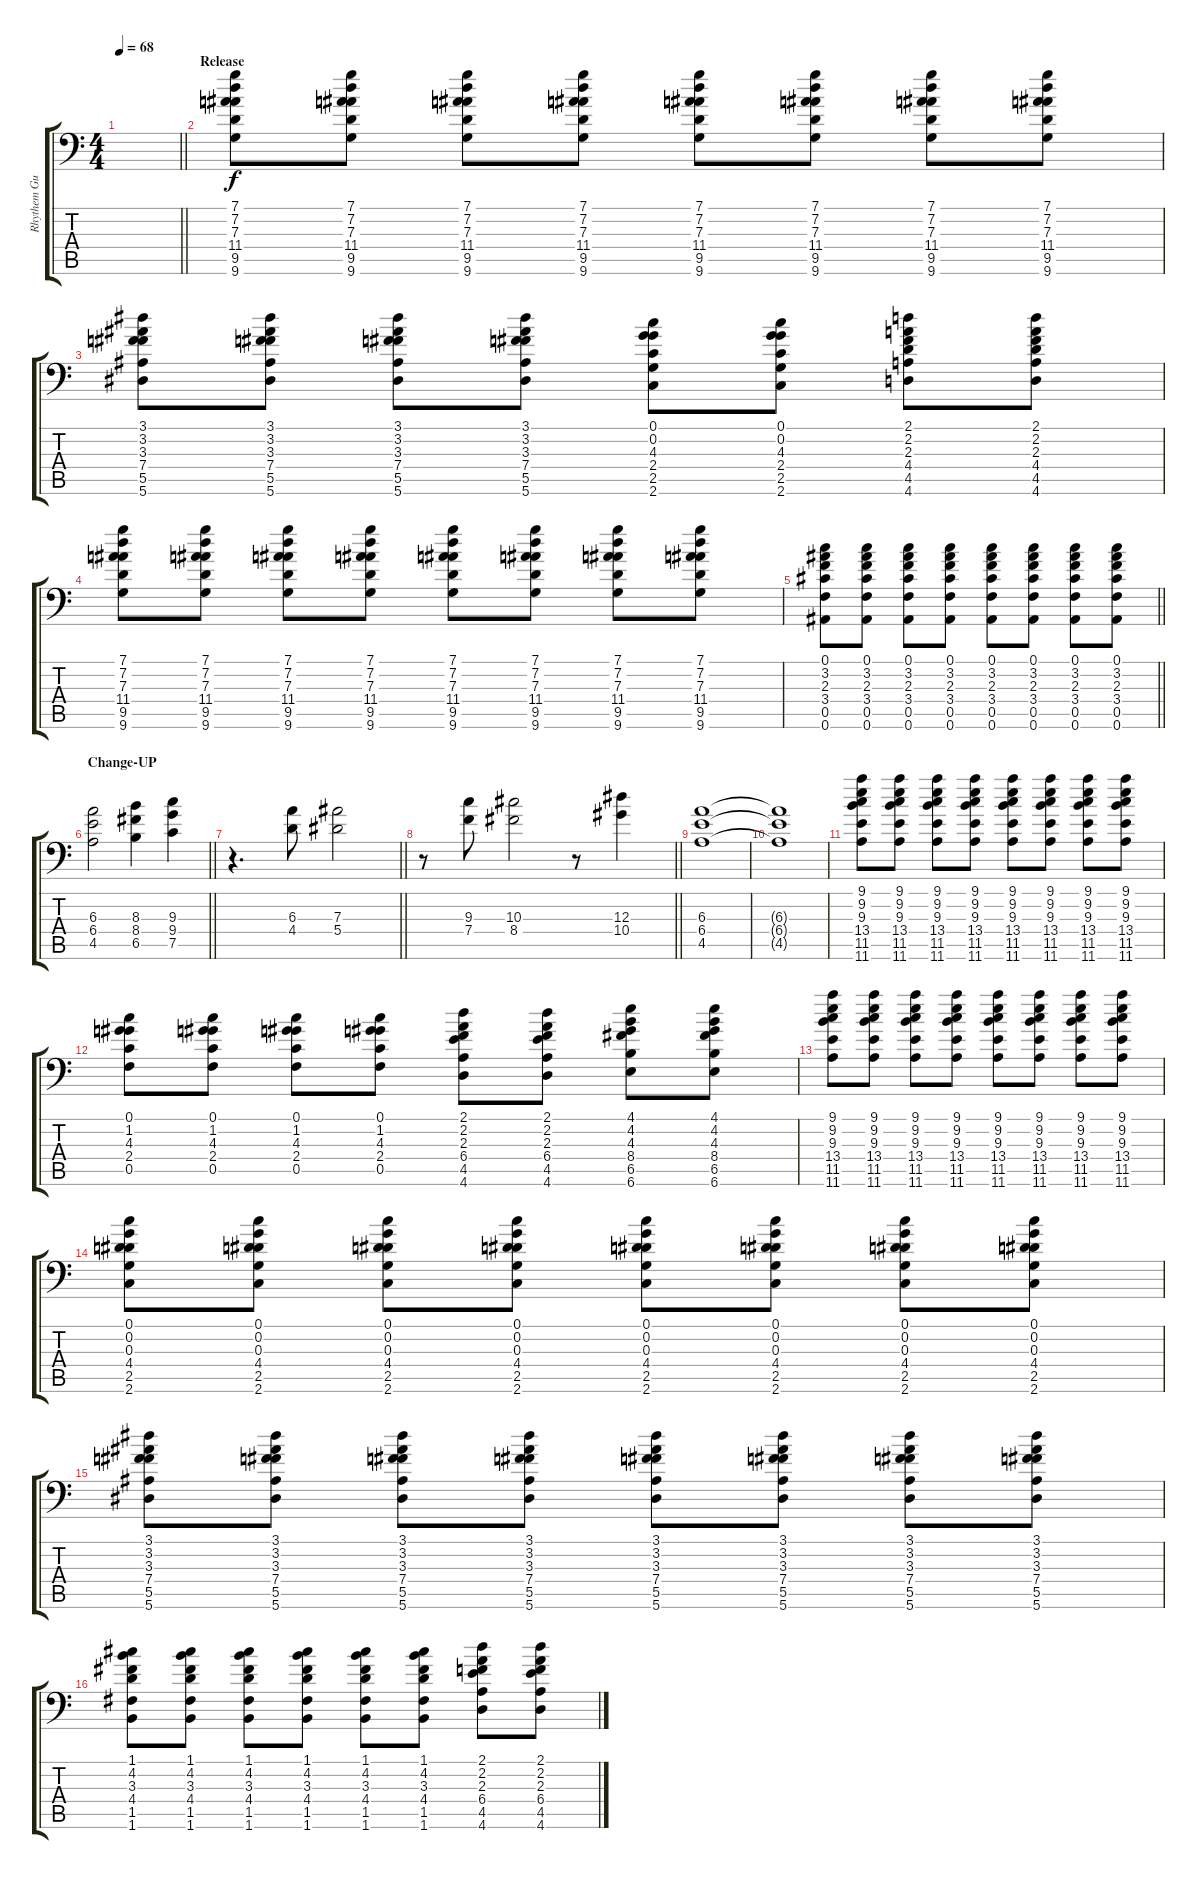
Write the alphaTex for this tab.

\track ("Rhythem Guitar" "Rhythem Gu") {instrument acousticguitarnylon}
\staff {score tabs}
\tuning (C4 G3 Eb3 Bb2 F2 Bb1) {hide}
\ts (4 4)
\tempo 68
\clef f4
\barLineRight lightlight
\ks c
|
\section ("" "Release")
(7.1 7.2 7.3 11.4 9.5 9.6).8 (7.1 7.2 7.3 11.4 9.5 9.6).8 (7.1 7.2 7.3 11.4 9.5 9.6).8 (7.1 7.2 7.3 11.4 9.5 9.6).8 (7.1 7.2 7.3 11.4 9.5 9.6).8 (7.1 7.2 7.3 11.4 9.5 9.6).8 (7.1 7.2 7.3 11.4 9.5 9.6).8 (7.1 7.2 7.3 11.4 9.5 9.6).8 |
(3.1 3.2 3.3 7.4 5.5 5.6).8 (3.1 3.2 3.3 7.4 5.5 5.6).8 (3.1 3.2 3.3 7.4 5.5 5.6).8 (3.1 3.2 3.3 7.4 5.5 5.6).8 (0.1 0.2 4.3 2.4 2.5 2.6).8 (0.1 0.2 4.3 2.4 2.5 2.6).8 (2.1 2.2 2.3 4.4 4.5 4.6).8 (2.1 2.2 2.3 4.4 4.5 4.6).8 |
(7.1 7.2 7.3 11.4 9.5 9.6).8 (7.1 7.2 7.3 11.4 9.5 9.6).8 (7.1 7.2 7.3 11.4 9.5 9.6).8 (7.1 7.2 7.3 11.4 9.5 9.6).8 (7.1 7.2 7.3 11.4 9.5 9.6).8 (7.1 7.2 7.3 11.4 9.5 9.6).8 (7.1 7.2 7.3 11.4 9.5 9.6).8 (7.1 7.2 7.3 11.4 9.5 9.6).8 |
\barLineRight lightlight
(0.1 3.2 2.3 3.4 0.5 0.6).8 (0.1 3.2 2.3 3.4 0.5 0.6).8 (0.1 3.2 2.3 3.4 0.5 0.6).8 (0.1 3.2 2.3 3.4 0.5 0.6).8 (0.1 3.2 2.3 3.4 0.5 0.6).8 (0.1 3.2 2.3 3.4 0.5 0.6).8 (0.1 3.2 2.3 3.4 0.5 0.6).8 (0.1 3.2 2.3 3.4 0.5 0.6).8 |
\section ("" "Change-UP")
\barLineRight lightlight
(6.3 6.4 4.5).2 (8.3 8.4 6.5).4 (9.3 9.4 7.5).4 |
\section ("" "")
\barLineRight lightlight
r.4{d} (6.3 4.4).8 (7.3 5.4).2 |
\section ("" "")
\barLineRight lightlight
r.8 (9.3 7.4).8 (10.3 8.4).2 r.8 (12.3 10.4).4 |
(6.3 6.4 4.5).1 |
(6.3{t} 6.4{t} 4.5{t}).1 |
(9.1 9.2 9.3 13.4 11.5 11.6).8 (9.1 9.2 9.3 13.4 11.5 11.6).8 (9.1 9.2 9.3 13.4 11.5 11.6).8 (9.1 9.2 9.3 13.4 11.5 11.6).8 (9.1 9.2 9.3 13.4 11.5 11.6).8 (9.1 9.2 9.3 13.4 11.5 11.6).8 (9.1 9.2 9.3 13.4 11.5 11.6).8 (9.1 9.2 9.3 13.4 11.5 11.6).8 |
(0.1 1.2 4.3 2.4 0.5).8 (0.1 1.2 4.3 2.4 0.5).8 (0.1 1.2 4.3 2.4 0.5).8 (0.1 1.2 4.3 2.4 0.5).8 (2.1 2.2 2.3 6.4 4.5 4.6).8 (2.1 2.2 2.3 6.4 4.5 4.6).8 (4.1 4.2 4.3 8.4 6.5 6.6).8 (4.1 4.2 4.3 8.4 6.5 6.6).8 |
(9.1 9.2 9.3 13.4 11.5 11.6).8 (9.1 9.2 9.3 13.4 11.5 11.6).8 (9.1 9.2 9.3 13.4 11.5 11.6).8 (9.1 9.2 9.3 13.4 11.5 11.6).8 (9.1 9.2 9.3 13.4 11.5 11.6).8 (9.1 9.2 9.3 13.4 11.5 11.6).8 (9.1 9.2 9.3 13.4 11.5 11.6).8 (9.1 9.2 9.3 13.4 11.5 11.6).8 |
(0.1 0.2 0.3 4.4 2.5 2.6).8 (0.1 0.2 0.3 4.4 2.5 2.6).8 (0.1 0.2 0.3 4.4 2.5 2.6).8 (0.1 0.2 0.3 4.4 2.5 2.6).8 (0.1 0.2 0.3 4.4 2.5 2.6).8 (0.1 0.2 0.3 4.4 2.5 2.6).8 (0.1 0.2 0.3 4.4 2.5 2.6).8 (0.1 0.2 0.3 4.4 2.5 2.6).8 |
(3.1 3.2 3.3 7.4 5.5 5.6).8 (3.1 3.2 3.3 7.4 5.5 5.6).8 (3.1 3.2 3.3 7.4 5.5 5.6).8 (3.1 3.2 3.3 7.4 5.5 5.6).8 (3.1 3.2 3.3 7.4 5.5 5.6).8 (3.1 3.2 3.3 7.4 5.5 5.6).8 (3.1 3.2 3.3 7.4 5.5 5.6).8 (3.1 3.2 3.3 7.4 5.5 5.6).8 |
(1.1 4.2 3.3 4.4 1.5 1.6).8 (1.1 4.2 3.3 4.4 1.5 1.6).8 (1.1 4.2 3.3 4.4 1.5 1.6).8 (1.1 4.2 3.3 4.4 1.5 1.6).8 (1.1 4.2 3.3 4.4 1.5 1.6).8 (1.1 4.2 3.3 4.4 1.5 1.6).8 (2.1 2.2 2.3 6.4 4.5 4.6).8 (2.1 2.2 2.3 6.4 4.5 4.6).8
